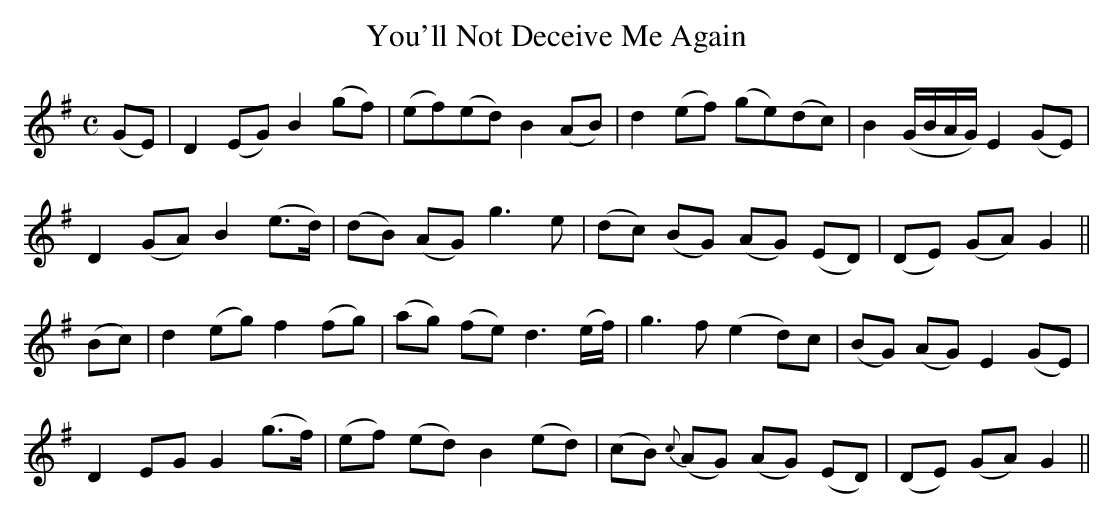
X:1
T: You'll Not Deceive Me Again
M: C
L: 1/8
K: G
(GE) | D2 (EG) B2 (gf) | (ef)(ed) B2 (AB) | d2 (ef) (ge)(dc) | B2 (G/2B/2A/2G/2) E2 (GE) |
D2 (GA) B2 (e>d) | (dB) (AG) g3 e | (dc) (BG) (AG) (ED) | (DE) (GA) G2 ||
(Bc) | d2 (eg) f2 (fg) | (ag) (fe) d3 (e/2f/2) | g3 f (e2 d)c | (BG) (AG) E2 (GE) |
D2 EG G2 (g>f) | (ef) (ed) B2 (ed) | (cB) {c}(AG) (AG) (ED) | (DE) (GA) G2 ||
